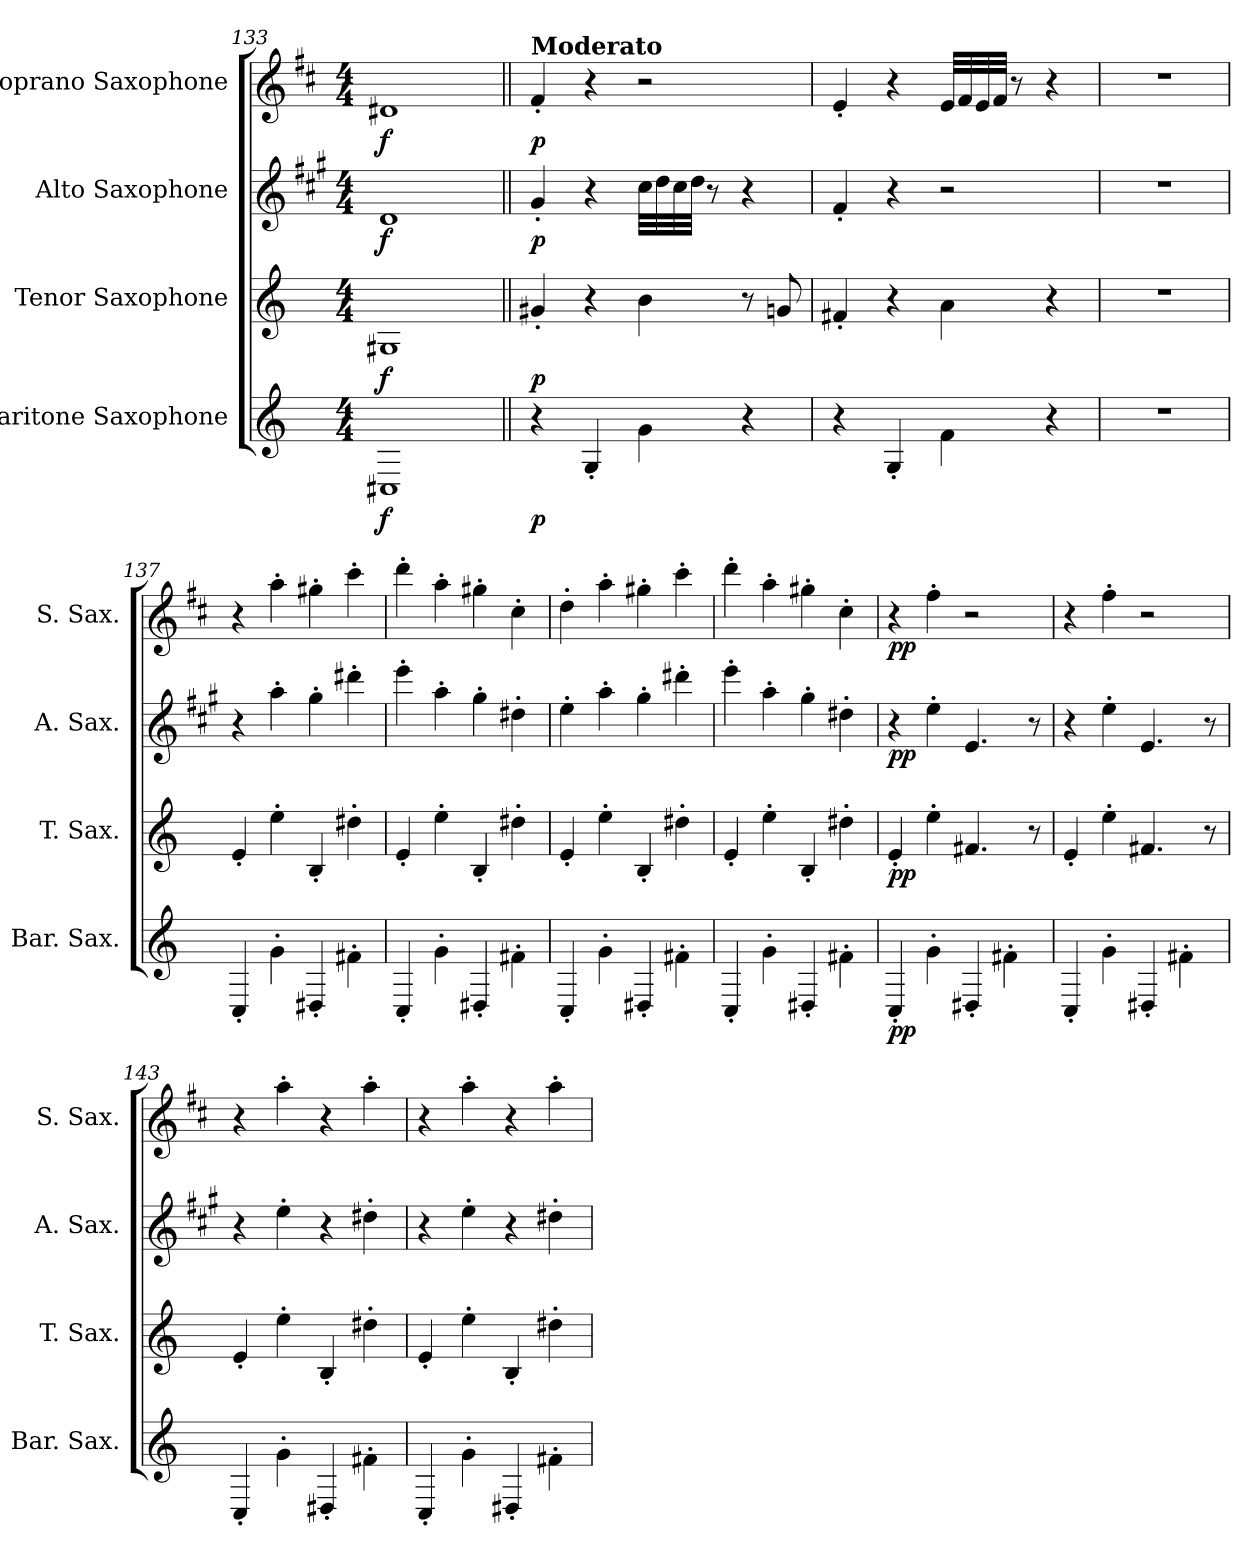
**kern	**dynam	**kern	**dynam	**kern	**dynam	**kern	**dynam
*part4	*part4	*part3	*part3	*part2	*part2	*part1	*part1
*staff4	*staff4	*staff3	*staff3	*staff2	*staff2	*staff1	*staff1
*I"Baritone Saxophone	*	*I"Tenor Saxophone	*	*I"Alto Saxophone	*	*I"Soprano Saxophone	*
*I'Bar. Sax.	*	*I'T. Sax.	*	*I'A. Sax.	*	*I'S. Sax.	*
*clefG2	*	*clefG2	*	*clefG2	*	*clefG2	*
*ITrd12c21	*	*ITrd8c14	*	*ITrd5c9	*	*ITrd1c2	*
*k[]	*	*k[]	*	*k[]	*	*k[]	*
*M4/4	*	*M4/4	*	*M4/4	*	*M4/4	*
=133	=133	=133	=133	=133	=133	=133	=133
!	!LO:DY:b	!	!LO:DY:b	!	!LO:DY:b	!	!LO:DY:b
1CC#X	f	1GG#X	f	1F	f	1c#X	f
=134||	=134||	=134||	=134||	=134||	=134||	=134||	=134||
!!LO:REH:place=s1:a:B:fs=13.5337:t=La marche triomphante
!	!	!	!	!	!	!LO:TX:a:B:t=Moderato	!
!	!LO:DY:b	!	!LO:DY:b	!	!LO:DY:b	!	!LO:DY:b
4r	p	4G#X'/	p	4B'/	p	4e'/	p
4GG'/	.	4r	.	4r	.	4r	.
4G\	.	4B\	.	32e\LLL	.	2r	.
.	.	.	.	32f\	.	.	.
.	.	.	.	32e\	.	.	.
.	.	.	.	32f\JJJ	.	.	.
.	.	.	.	8r	.	.	.
4r	.	8r	.	4r	.	.	.
.	.	8Gn/	.	.	.	.	.
=135	=135	=135	=135	=135	=135	=135	=135
4r	.	4F#X'/	.	4A'/	.	4d'/	.
4GG'/	.	4r	.	4r	.	4r	.
4F\	.	4A\	.	2r	.	32d/LLL	.
.	.	.	.	.	.	32e/	.
.	.	.	.	.	.	32d/	.
.	.	.	.	.	.	32e/JJJ	.
.	.	.	.	.	.	8r	.
4r	.	4r	.	.	.	4r	.
=136	=136	=136	=136	=136	=136	=136	=136
1r	.	1r	.	1r	.	1r	.
!!LO:LB:g=z
=137	=137	=137	=137	=137	=137	=137	=137
4CC'/	.	4E'/	.	4r	.	4r	.
4G'\	.	4e'\	.	4cc'\	.	4gg'\	.
4DD#X'/	.	4BB'/	.	4b'\	.	4ff#X'\	.
4F#X'\	.	4d#X'\	.	4ff#X'\	.	4bb'\	.
=138	=138	=138	=138	=138	=138	=138	=138
4CC'/	.	4E'/	.	4gg'\	.	4ccc'\	.
4G'\	.	4e'\	.	4cc'\	.	4gg'\	.
4DD#X'/	.	4BB'/	.	4b'\	.	4ff#X'\	.
4F#X'\	.	4d#X'\	.	4f#X'\	.	4b'\	.
=139	=139	=139	=139	=139	=139	=139	=139
4CC'/	.	4E'/	.	4g'\	.	4cc'\	.
4G'\	.	4e'\	.	4cc'\	.	4gg'\	.
4DD#X'/	.	4BB'/	.	4b'\	.	4ff#X'\	.
4F#X'\	.	4d#X'\	.	4ff#X'\	.	4bb'\	.
=140	=140	=140	=140	=140	=140	=140	=140
4CC'/	.	4E'/	.	4gg'\	.	4ccc'\	.
4G'\	.	4e'\	.	4cc'\	.	4gg'\	.
4DD#X'/	.	4BB'/	.	4b'\	.	4ff#X'\	.
4F#X'\	.	4d#X'\	.	4f#X'\	.	4b'\	.
=141	=141	=141	=141	=141	=141	=141	=141
!	!LO:DY:b	!	!LO:DY:b	!	!LO:DY:b	!	!LO:DY:b
4CC'/	pp	4E'/	pp	4r	pp	4r	pp
4G'\	.	4e'\	.	4g'\	.	4ee'\	.
4DD#X'/	.	4.F#X/	.	4.G/	.	2r	.
4F#X'\	.	.	.	.	.	.	.
.	.	8r	.	8r	.	.	.
=142	=142	=142	=142	=142	=142	=142	=142
4CC'/	.	4E'/	.	4r	.	4r	.
4G'\	.	4e'\	.	4g'\	.	4ee'\	.
4DD#X'/	.	4.F#X/	.	4.G/	.	2r	.
4F#X'\	.	.	.	.	.	.	.
.	.	8r	.	8r	.	.	.
=143	=143	=143	=143	=143	=143	=143	=143
4CC'/	.	4E'/	.	4r	.	4r	.
4G'\	.	4e'\	.	4g'\	.	4gg'\	.
4DD#X'/	.	4BB'/	.	4r	.	4r	.
4F#X'\	.	4d#X'\	.	4f#X'\	.	4gg'\	.
!!LO:PB:g=z
=144	=144	=144	=144	=144	=144	=144	=144
4CC'/	.	4E'/	.	4r	.	4r	.
4G'\	.	4e'\	.	4g'\	.	4gg'\	.
4DD#X'/	.	4BB'/	.	4r	.	4r	.
4F#X'\	.	4d#X'\	.	4f#X'\	.	4gg'\	.
=	=	=	=	=	=	=	=
*-	*-	*-	*-	*-	*-	*-	*-
